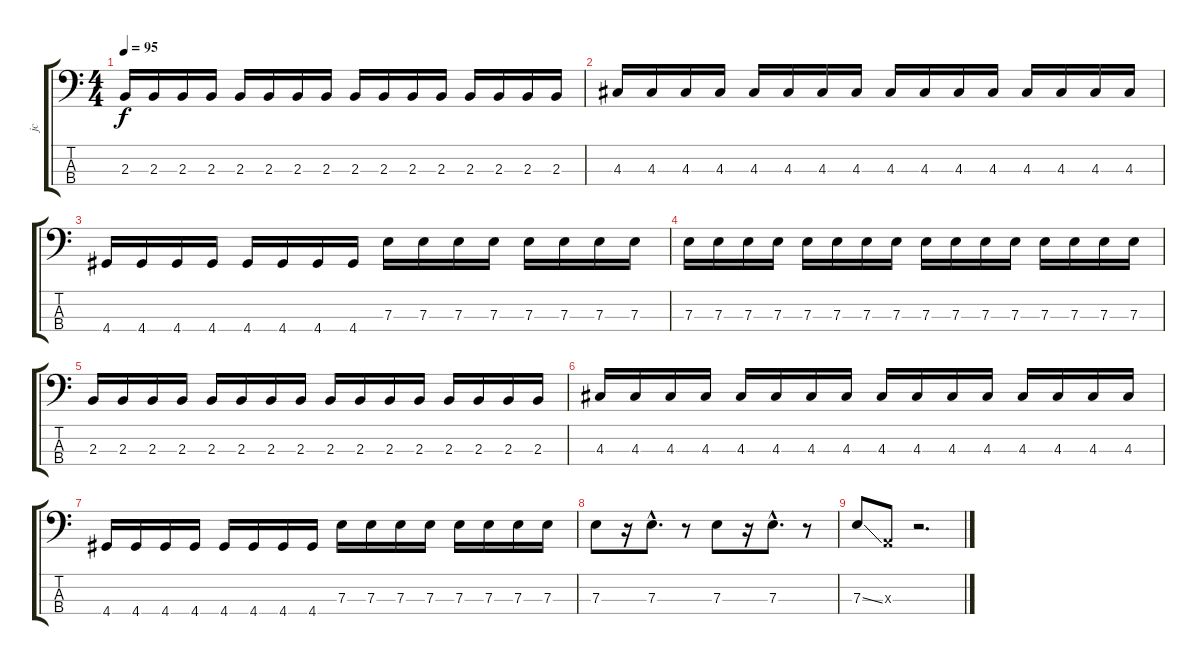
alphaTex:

\track ("jc" "jc") {instrument electricbassfinger}
\staff {score tabs}
\tuning (G2 D2 A1 E1) {hide}
\ts (4 4)
\tempo 95
\clef f4
\ks c
2.3.16{dy f} 2.3.16 2.3.16 2.3.16 2.3.16 2.3.16 2.3.16 2.3.16 2.3.16 2.3.16 2.3.16 2.3.16 2.3.16 2.3.16 2.3.16 2.3.16 |
4.3.16 4.3.16 4.3.16 4.3.16 4.3.16 4.3.16 4.3.16 4.3.16 4.3.16 4.3.16 4.3.16 4.3.16 4.3.16 4.3.16 4.3.16 4.3.16 |
4.4.16 4.4.16 4.4.16 4.4.16 4.4.16 4.4.16 4.4.16 4.4.16 7.3.16 7.3.16 7.3.16 7.3.16 7.3.16 7.3.16 7.3.16 7.3.16 |
7.3.16 7.3.16 7.3.16 7.3.16 7.3.16 7.3.16 7.3.16 7.3.16 7.3.16 7.3.16 7.3.16 7.3.16 7.3.16 7.3.16 7.3.16 7.3.16 |
2.3.16 2.3.16 2.3.16 2.3.16 2.3.16 2.3.16 2.3.16 2.3.16 2.3.16 2.3.16 2.3.16 2.3.16 2.3.16 2.3.16 2.3.16 2.3.16 |
4.3.16 4.3.16 4.3.16 4.3.16 4.3.16 4.3.16 4.3.16 4.3.16 4.3.16 4.3.16 4.3.16 4.3.16 4.3.16 4.3.16 4.3.16 4.3.16 |
4.4.16 4.4.16 4.4.16 4.4.16 4.4.16 4.4.16 4.4.16 4.4.16 7.3.16 7.3.16 7.3.16 7.3.16 7.3.16 7.3.16 7.3.16 7.3.16 |
7.3.8 r.16 7.3{hac}.8{d} r.8 7.3.8 r.16 7.3{hac}.8{d} r.8 |
7.3{ss}.8 0.3{x}.8 r.2{d}
